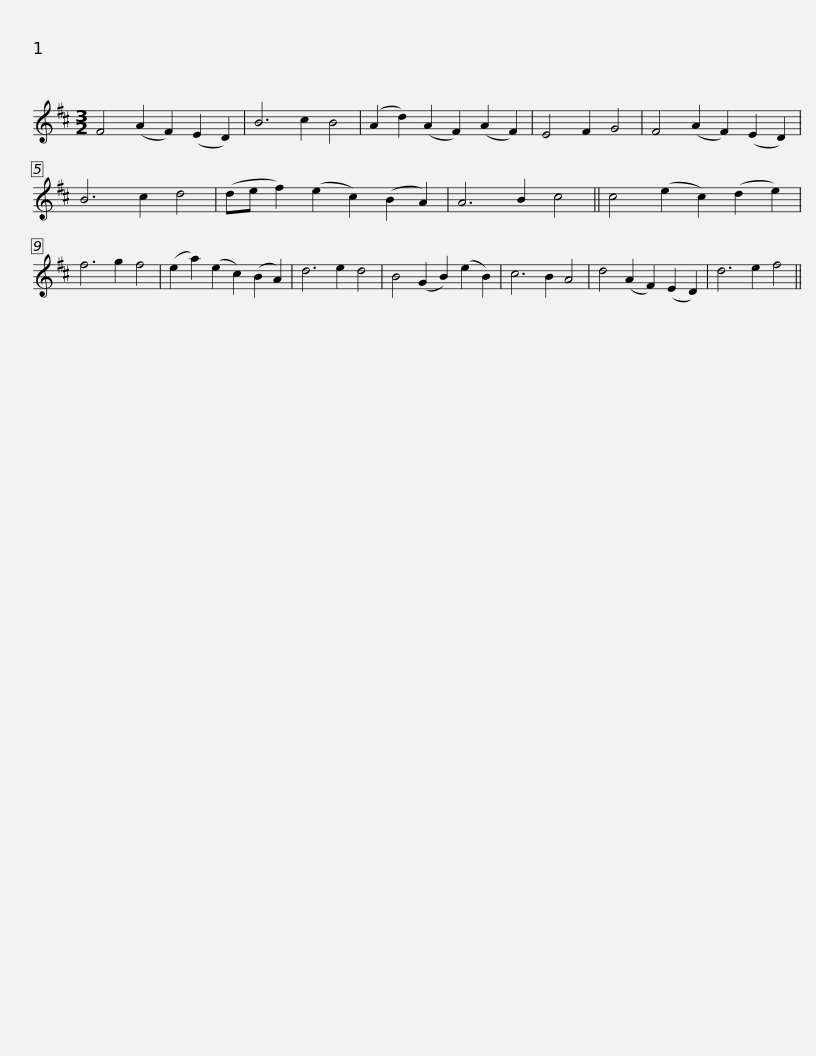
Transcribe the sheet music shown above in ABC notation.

X:1
L:1/8
M:3/2
I:linebreak $
K:D
V:1 treble
V:1
 F4 (A2 F2) (E2 D2) | B6 c2 B4 | (A2 d2) (A2 F2) (A2 F2) | E4 F2 G4 | F4 (A2 F2) (E2 D2) | %5
 B6 c2 d4 | (de f2) (e2 c2) (B2 A2) | A6 B2 c4 ||$ c4 (e2 c2) (d2 e2) | f6 g2 f4 | %10
 (e2 a2) (e2 c2) (B2 A2) | d6 e2 d4 | B4 (G2 B2) (e2 B2) | c6 B2 A4 | d4 (A2 F2) (E2 D2) | %15
 d6 e2 f4 || %16
